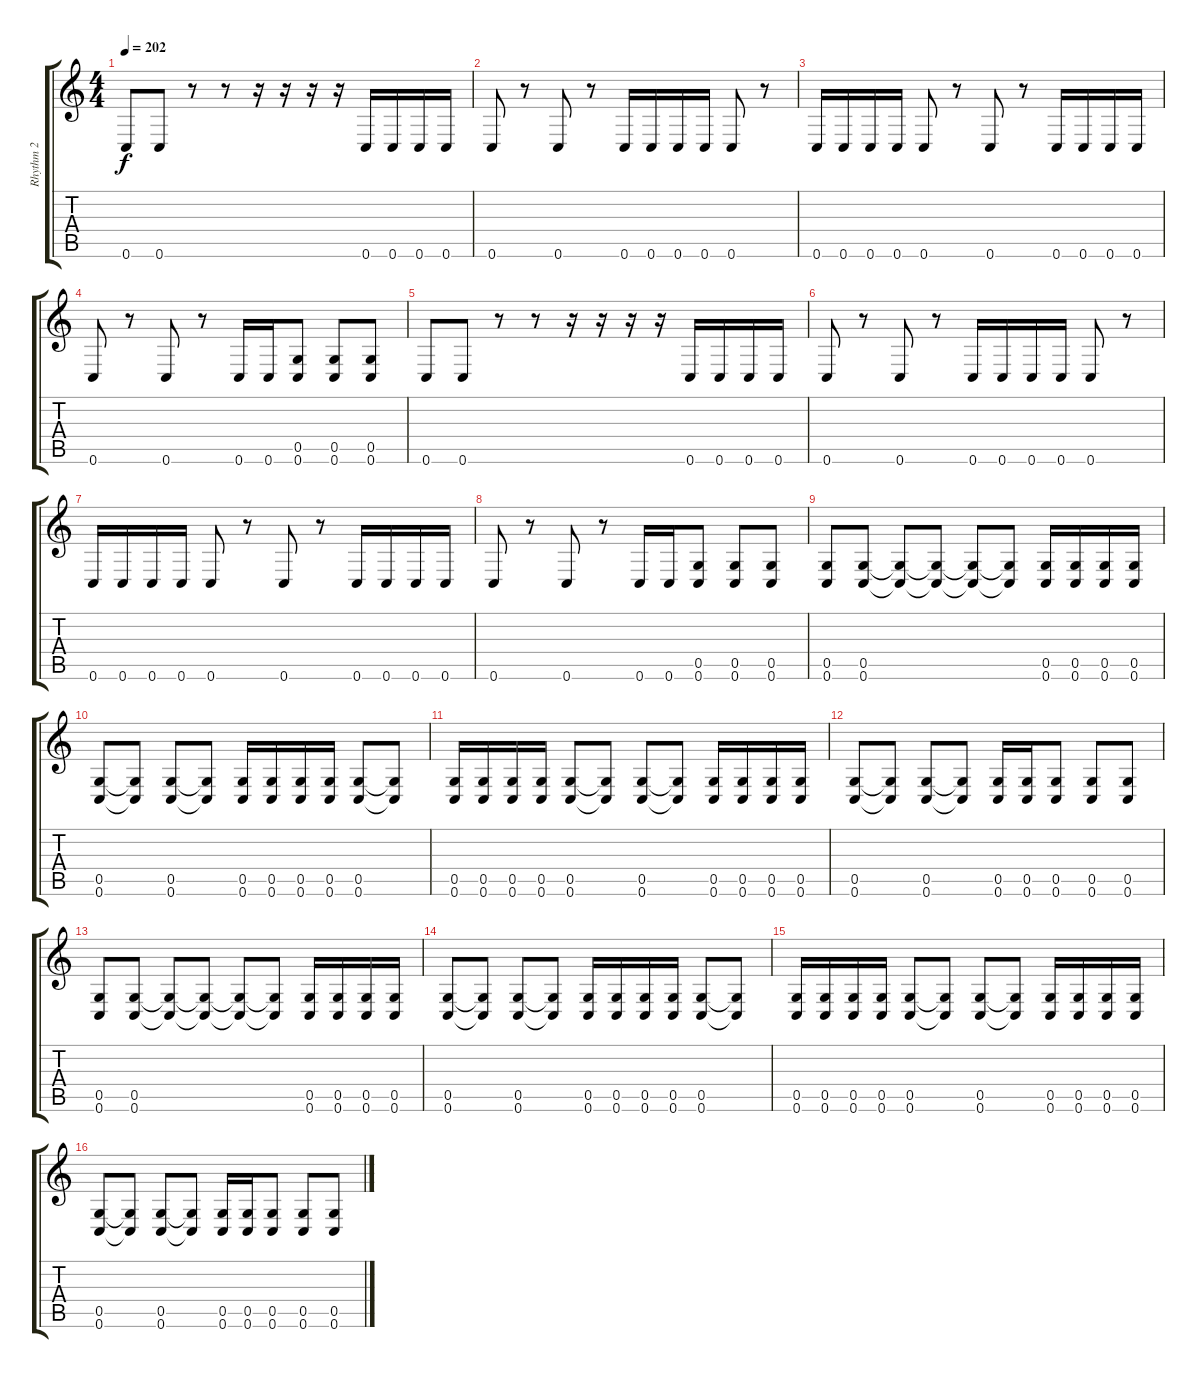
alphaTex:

\track ("Rhythm 2" "Rhythm 2") {instrument distortionguitar}
\staff {score tabs}
\tuning (D4 A3 F3 C3 G2 C2) {hide}
\ts (4 4)
\tempo 202
\clef g2
\ks c
0.6.8{dy f} 0.6.8 r.8 r.8 r.16 r.16 r.16 r.16 0.6.16 0.6.16 0.6.16 0.6.16 |
0.6.8 r.8 0.6.8 r.8 0.6.16 0.6.16 0.6.16 0.6.16 0.6.8 r.8 |
0.6.16 0.6.16 0.6.16 0.6.16 0.6.8 r.8 0.6.8 r.8 0.6.16 0.6.16 0.6.16 0.6.16 |
0.6.8 r.8 0.6.8 r.8 0.6.16 0.6.16 (0.5 0.6).8 (0.5 0.6).8 (0.5 0.6).8 |
0.6.8 0.6.8 r.8 r.8 r.16 r.16 r.16 r.16 0.6.16 0.6.16 0.6.16 0.6.16 |
0.6.8 r.8 0.6.8 r.8 0.6.16 0.6.16 0.6.16 0.6.16 0.6.8 r.8 |
0.6.16 0.6.16 0.6.16 0.6.16 0.6.8 r.8 0.6.8 r.8 0.6.16 0.6.16 0.6.16 0.6.16 |
0.6.8 r.8 0.6.8 r.8 0.6.16 0.6.16 (0.5 0.6).8 (0.5 0.6).8 (0.5 0.6).8 |
(0.5 0.6).8 (0.5 0.6).8 (0.5{t} 0.6{t}).8 (0.5{t} 0.6{t}).8 (0.5{t} 0.6{t}).8 (0.5{t} 0.6{t}).8 (0.5 0.6).16 (0.5 0.6).16 (0.5 0.6).16 (0.5 0.6).16 |
(0.5 0.6).8 (0.5{t} 0.6{t}).8 (0.5 0.6).8 (0.5{t} 0.6{t}).8 (0.5 0.6).16 (0.5 0.6).16 (0.5 0.6).16 (0.5 0.6).16 (0.5 0.6).8 (0.5{t} 0.6{t}).8 |
(0.5 0.6).16 (0.5 0.6).16 (0.5 0.6).16 (0.5 0.6).16 (0.5 0.6).8 (0.5{t} 0.6{t}).8 (0.5 0.6).8 (0.5{t} 0.6{t}).8 (0.5 0.6).16 (0.5 0.6).16 (0.5 0.6).16 (0.5 0.6).16 |
(0.5 0.6).8 (0.5{t} 0.6{t}).8 (0.5 0.6).8 (0.5{t} 0.6{t}).8 (0.5 0.6).16 (0.5 0.6).16 (0.5 0.6).8 (0.5 0.6).8 (0.5 0.6).8 |
(0.5 0.6).8 (0.5 0.6).8 (0.5{t} 0.6{t}).8 (0.5{t} 0.6{t}).8 (0.5{t} 0.6{t}).8 (0.5{t} 0.6{t}).8 (0.5 0.6).16 (0.5 0.6).16 (0.5 0.6).16 (0.5 0.6).16 |
(0.5 0.6).8 (0.5{t} 0.6{t}).8 (0.5 0.6).8 (0.5{t} 0.6{t}).8 (0.5 0.6).16 (0.5 0.6).16 (0.5 0.6).16 (0.5 0.6).16 (0.5 0.6).8 (0.5{t} 0.6{t}).8 |
(0.5 0.6).16 (0.5 0.6).16 (0.5 0.6).16 (0.5 0.6).16 (0.5 0.6).8 (0.5{t} 0.6{t}).8 (0.5 0.6).8 (0.5{t} 0.6{t}).8 (0.5 0.6).16 (0.5 0.6).16 (0.5 0.6).16 (0.5 0.6).16 |
(0.5 0.6).8 (0.5{t} 0.6{t}).8 (0.5 0.6).8 (0.5{t} 0.6{t}).8 (0.5 0.6).16 (0.5 0.6).16 (0.5 0.6).8 (0.5 0.6).8 (0.5 0.6).8
